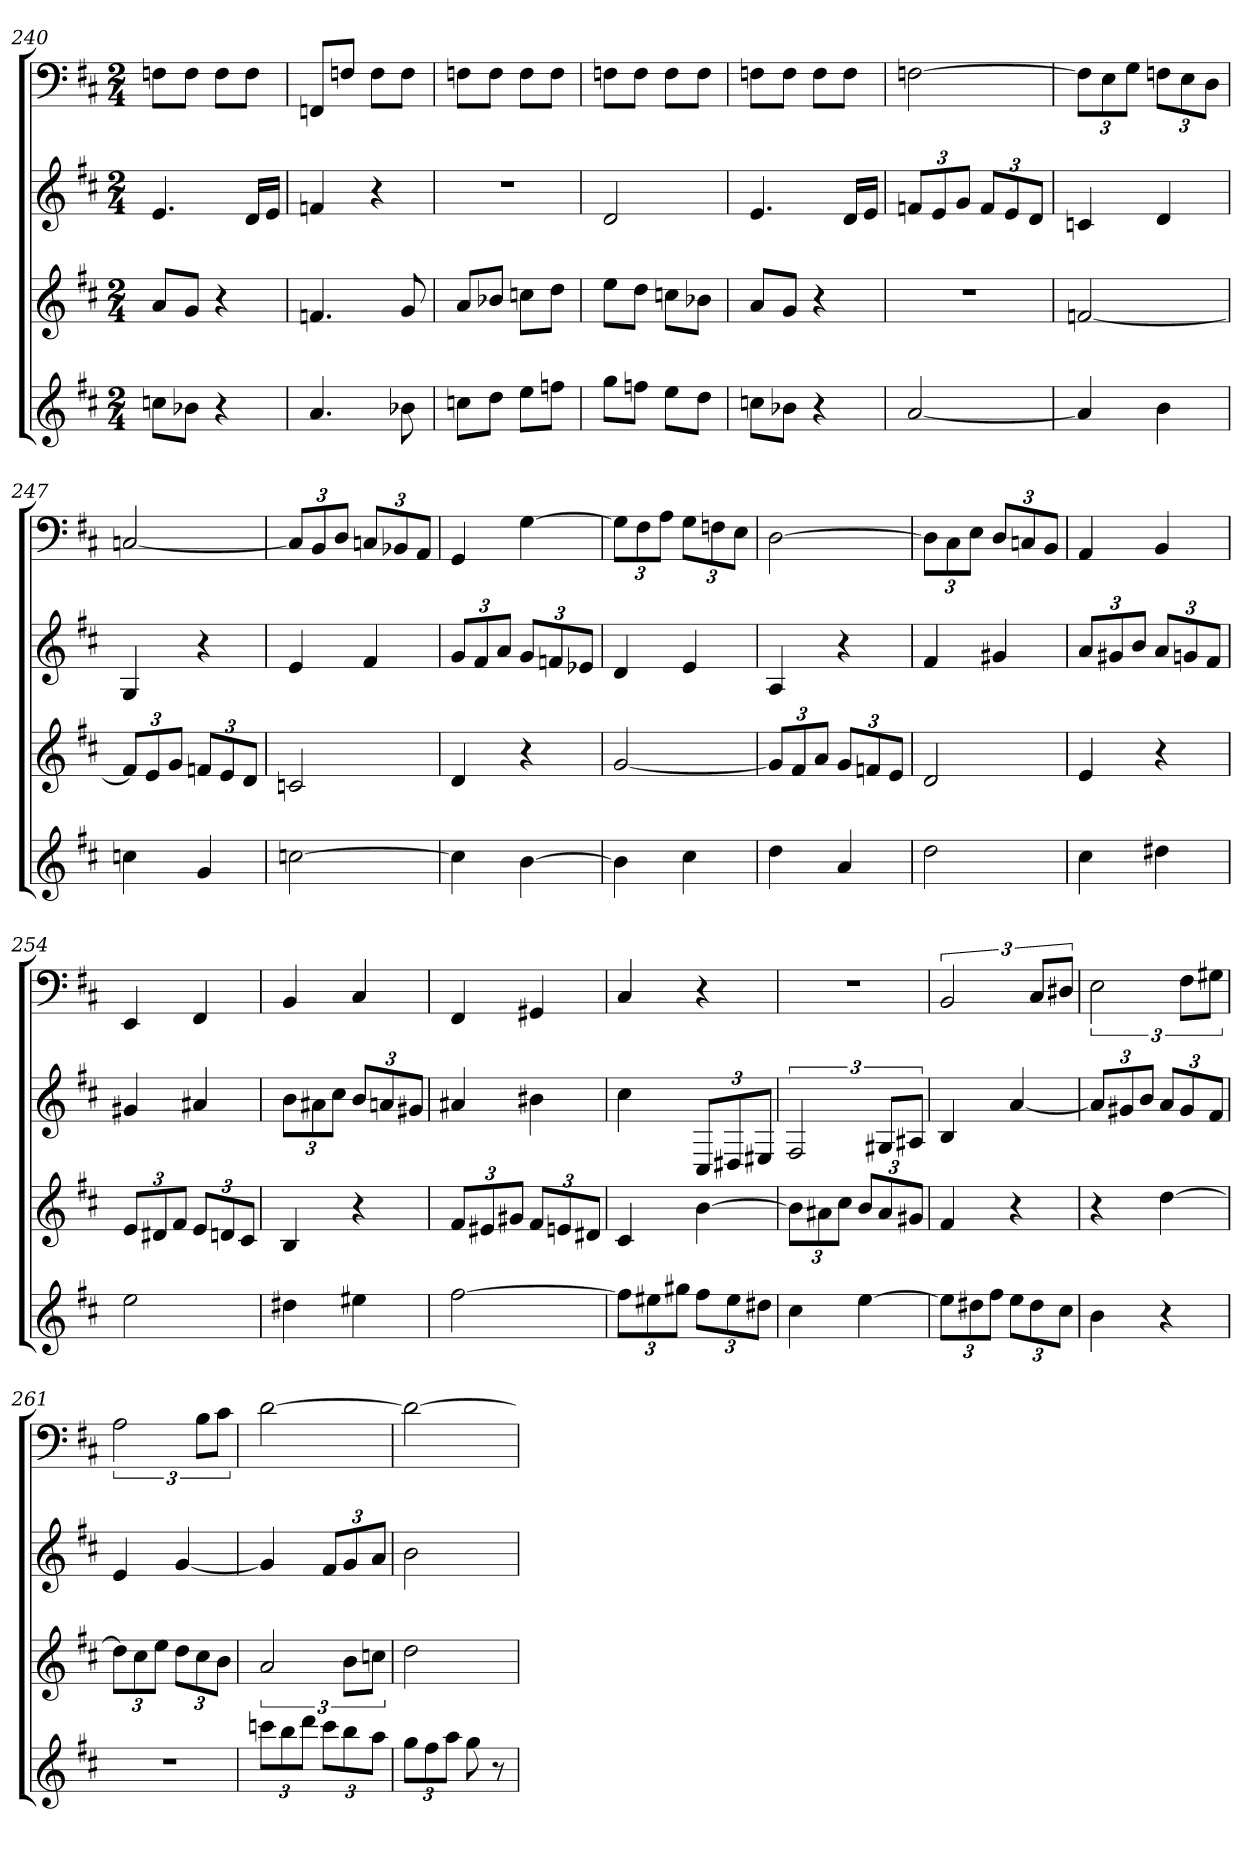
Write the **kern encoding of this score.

**kern	**kern	**kern	**kern
*part4	*part3	*part2	*part1
*staff4	*staff3	*staff2	*staff1
*k[f#c#]	*k[f#c#]	*k[f#c#]	*k[f#c#]
*D:	*D:	*D:	*D:
*M2/4	*M2/4	*M2/4	*M2/4
=240	=240	=240	=240
8ccnL	8aL	4.e	8FnL
8b-XJ	8gJ	.	8FJ
4r	4r	.	8FL
.	.	16dLL	8FJ
.	.	16eJJ	.
=241	=241	=241	=241
4.a	4.fn	4fn	8FFnL
.	.	.	8FnJ
.	.	4r	8FL
8b-X	8g	.	8FJ
=242	=242	=242	=242
8ccnL	8aL	2r	8FnL
8ddJ	8b-XJ	.	8FJ
8eeL	8ccnL	.	8FL
8ffnJ	8ddJ	.	8FJ
=243	=243	=243	=243
8ggL	8eeL	2d	8FnL
8ffnJ	8ddJ	.	8FJ
8eeL	8ccnL	.	8FL
8ddJ	8b-XJ	.	8FJ
=244	=244	=244	=244
8ccnL	8aL	4.e	8FnL
8b-XJ	8gJ	.	8FJ
4r	4r	.	8FL
.	.	16dLL	8FJ
.	.	16eJJ	.
=245	=245	=245	=245
[2a	2r	12fnL	[2Fn
.	.	12e	.
.	.	12gJ	.
.	.	12fL	.
.	.	12e	.
.	.	12dJ	.
=246	=246	=246	=246
4a]	[2fn	4cn	12FL]
.	.	.	12E
.	.	.	12GJ
4b	.	4d	12FnL
.	.	.	12E
.	.	.	12DJ
=247	=247	=247	=247
4ccn	12fL]	4G	[2Cn
.	12e	.	.
.	12gJ	.	.
4g	12fnL	4r	.
.	12e	.	.
.	12dJ	.	.
=248	=248	=248	=248
[2ccn	2cn	4e	12CL]
.	.	.	12BB
.	.	.	12DJ
.	.	4f#	12CnL
.	.	.	12BB-X
.	.	.	12AAJ
=249	=249	=249	=249
4cc]	4d	12gL	4GG
.	.	12f#	.
.	.	12aJ	.
[4b	4r	12gL	[4G
.	.	12fn	.
.	.	12e-XJ	.
=250	=250	=250	=250
4b]	[2g	4d	12GL]
.	.	.	12F#
.	.	.	12AJ
4cc#	.	4e	12GL
.	.	.	12Fn
.	.	.	12EJ
=251	=251	=251	=251
4dd	12gL]	4A	[2D
.	12f#	.	.
.	12aJ	.	.
4a	12gL	4r	.
.	12fn	.	.
.	12eJ	.	.
=252	=252	=252	=252
2dd	2d	4f#	12DL]
.	.	.	12C#
.	.	.	12EJ
.	.	4g#X	12DL
.	.	.	12Cn
.	.	.	12BBJ
=253	=253	=253	=253
4cc#	4e	12aL	4AA
.	.	12g#X	.
.	.	12bJ	.
4dd#X	4r	12aL	4BB
.	.	12gn	.
.	.	12f#J	.
=254	=254	=254	=254
2ee	12eL	4g#X	4EE
.	12d#X	.	.
.	12f#J	.	.
.	12eL	4a#X	4FF#
.	12dn	.	.
.	12c#J	.	.
=255	=255	=255	=255
4dd#X	4B	12bL	4BB
.	.	12a#X	.
.	.	12cc#J	.
4ee#X	4r	12bL	4C#
.	.	12an	.
.	.	12g#XJ	.
=256	=256	=256	=256
[2ff#	12f#L	4a#X	4FF#
.	12e#X	.	.
.	12g#XJ	.	.
.	12f#L	4b#X	4GG#X
.	12en	.	.
.	12d#XJ	.	.
=257	=257	=257	=257
12ff#L]	4c#	4cc#	4C#
12ee#X	.	.	.
12gg#XJ	.	.	.
12ff#L	[4b	12C#L	4r
12ee#	.	12D#X	.
12dd#XJ	.	12E#XJ	.
=258	=258	=258	=258
4cc#	12bL]	3F#	2r
.	12a#X	.	.
.	12cc#J	.	.
[4ee	12bL	.	.
.	12a#	12G#XL	.
.	12g#XJ	12A#XJ	.
=259	=259	=259	=259
12eeL]	4f#	4B	3BB
12dd#X	.	.	.
12ff#J	.	.	.
12eeL	4r	[4a	.
12dd#	.	.	12C#L
12cc#J	.	.	12D#XJ
=260	=260	=260	=260
4b	4r	12aL]	3E
.	.	12g#X	.
.	.	12bJ	.
4r	[4dd	12aL	.
.	.	12g#	12F#L
.	.	12f#J	12G#XJ
=261	=261	=261	=261
2r	12ddL]	4e	3A
.	12cc#	.	.
.	12eeJ	.	.
.	12ddL	[4g	.
.	12cc#	.	12BL
.	12bJ	.	12c#J
=262	=262	=262	=262
12cccnL	3a	4g]	[2d
12bb	.	.	.
12dddJ	.	.	.
12cccL	.	12f#L	.
12bb	12bL	12g	.
12aaJ	12ccnJ	12aJ	.
=263	=263	=263	=263
12ggL	2dd	2b	2d_
12ff#	.	.	.
12aaJ	.	.	.
8gg	.	.	.
8r	.	.	.
=	=	=	=
*-	*-	*-	*-
